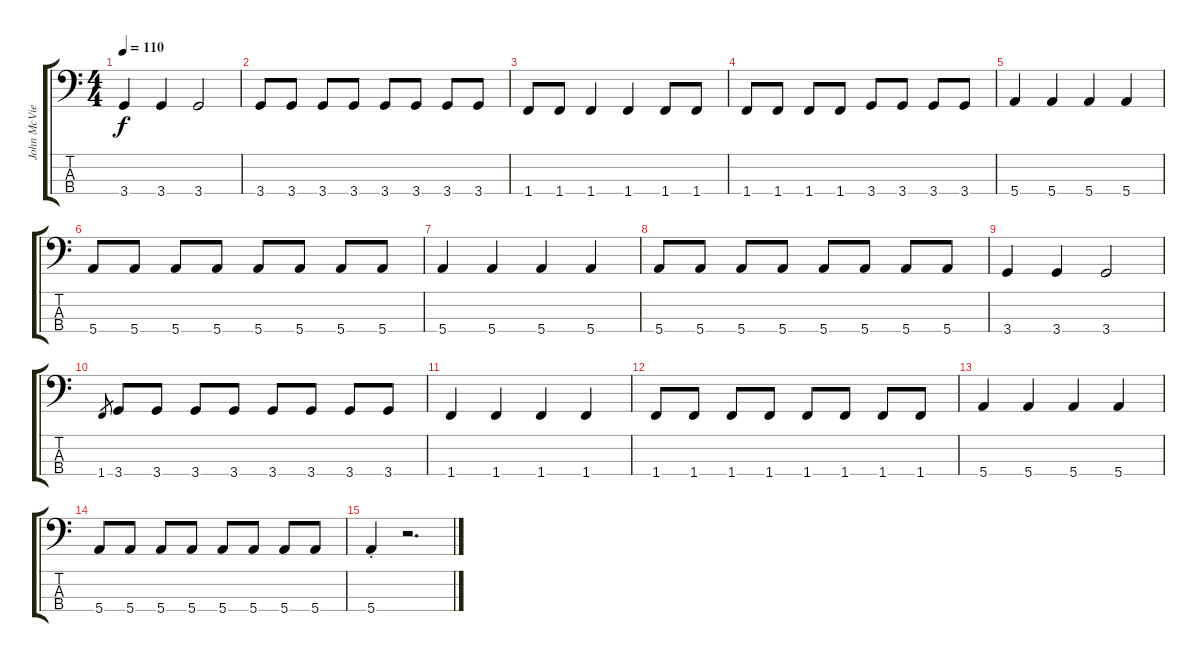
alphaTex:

\track ("John McVie (Bass)" "John McVie") {instrument electricbassfinger}
\staff {score tabs}
\tuning (G2 D2 A1 E1) {hide}
\ts (4 4)
\tempo 110
\clef f4
\ks aminor
3.4.4{dy f} 3.4.4 3.4.2 |
3.4.8 3.4.8 3.4.8 3.4.8 3.4.8 3.4.8 3.4.8 3.4.8 |
1.4.8 1.4.8 1.4.4 1.4.4 1.4.8 1.4.8 |
1.4.8 1.4.8 1.4.8 1.4.8 3.4.8 3.4.8 3.4.8 3.4.8 |
5.4.4 5.4.4 5.4.4 5.4.4 |
5.4.8 5.4.8 5.4.8 5.4.8 5.4.8 5.4.8 5.4.8 5.4.8 |
5.4.4 5.4.4 5.4.4 5.4.4 |
5.4.8 5.4.8 5.4.8 5.4.8 5.4.8 5.4.8 5.4.8 5.4.8 |
3.4.4 3.4.4 3.4.2 |
1.4.8{gr} 3.4.8 3.4.8 3.4.8 3.4.8 3.4.8 3.4.8 3.4.8 3.4.8 |
1.4.4 1.4.4 1.4.4 1.4.4 |
1.4.8 1.4.8 1.4.8 1.4.8 1.4.8 1.4.8 1.4.8 1.4.8 |
5.4.4 5.4.4 5.4.4 5.4.4 |
5.4.8 5.4.8 5.4.8 5.4.8 5.4.8 5.4.8 5.4.8 5.4.8 |
5.4{st}.4 r.2{d}
